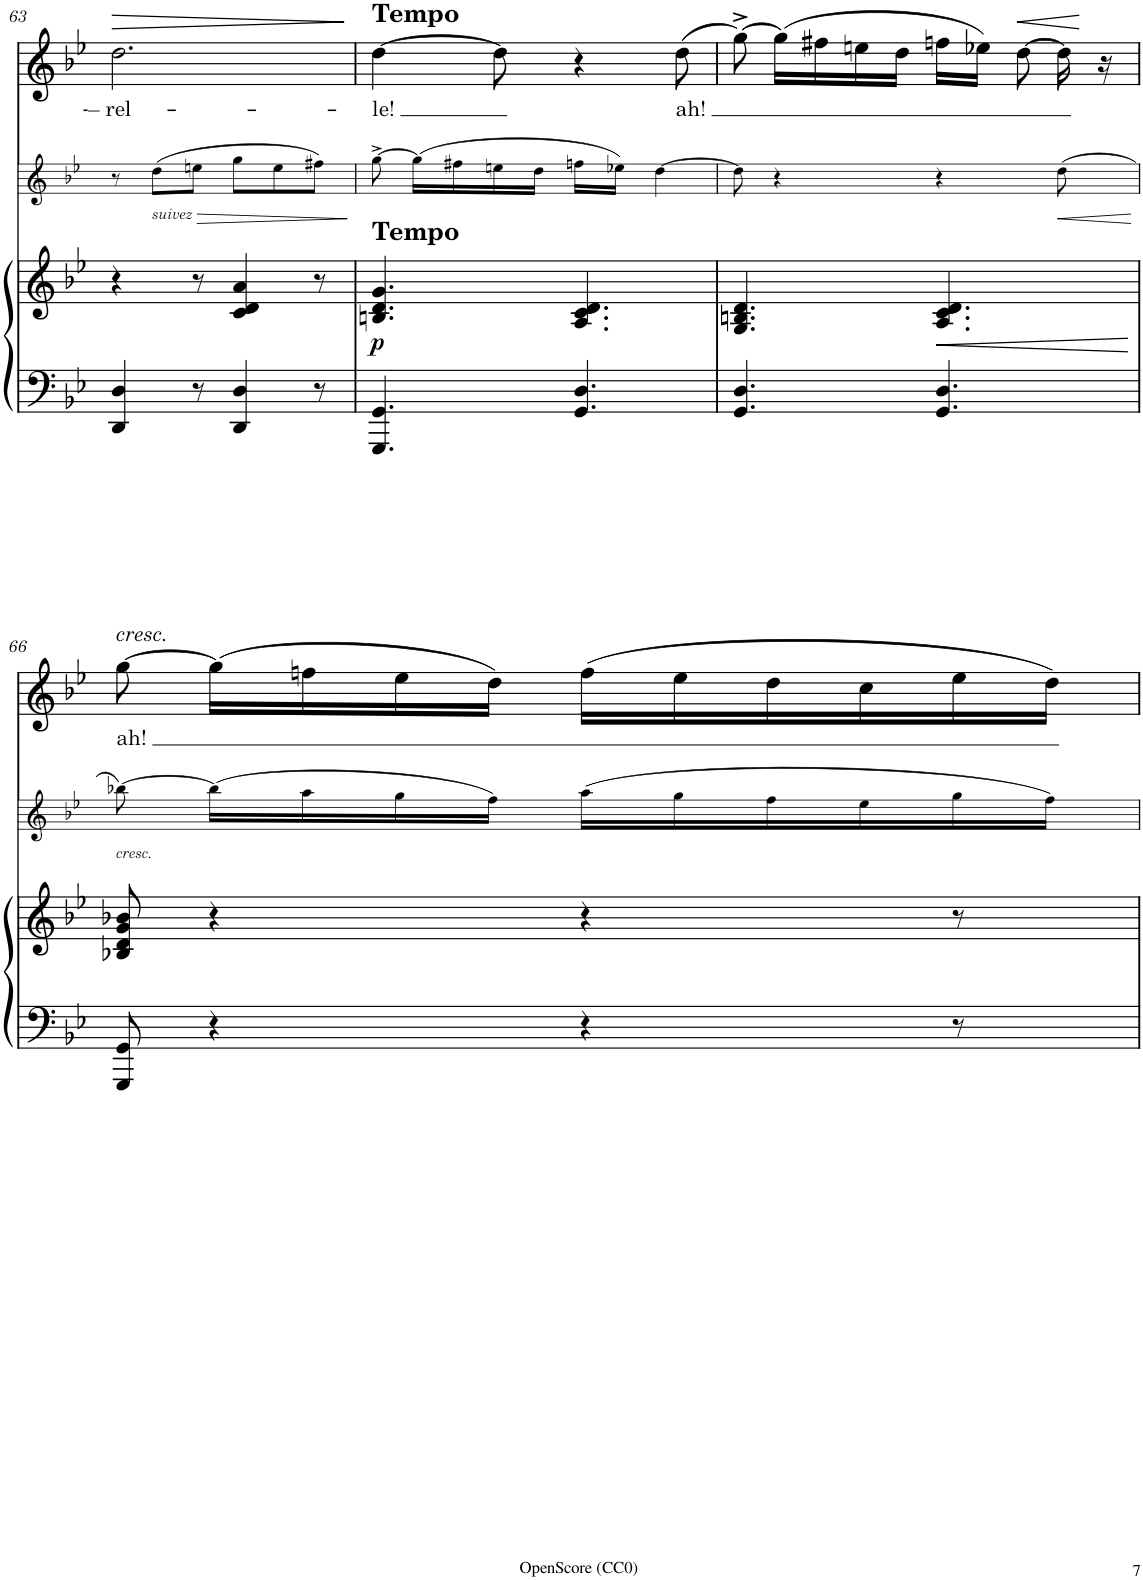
**kern	**kern	**dynam	**kern	**dynam	**kern	**text	**dynam
*part3	*part3	*part3	*part2	*part2	*part1	*part1	*part1
*staff4	*staff3	*staff3/4	*staff2	*staff2	*staff1	*staff1	*staff1
*I"Piano	*	*	*I"Flute	*	*I"Chant Voice	*	*
*I'Pno	*	*	*I'Fl	*	*	*	*
!!LO:PB:g=z
*clefF4	*clefG2	*	*clefG2	*	*clefG2	*	*
*k[b-e-]	*k[b-e-]	*	*k[b-e-]	*	*k[b-e-]	*	*
*M6/8	*M6/8	*	*M6/8	*	*M6/8	*	*
=63	=63	=63	=63	=63	=63	=63	=63
!	!	!	!	!	!	!LO:LY:b	!LO:HP:b
4DD/ 4D/	4r	.	8r	.	2.dd\	-– rel-	>
!	!	!	!LO:TX:b:i:t=suivez	!	!	!	!
.	.	.	(8dd\L	.	.	.	.
!	!	!	!	!LO:HP:b	!	!	!
8r	8r	.	8een\J	>	.	.	.
4DD/ 4D/	4c/ 4d/ 4a/	.	8gg\L	.	.	.	.
.	.	.	8ee\	.	.	.	.
8r	8r	.	8ff#X\J)	.	.	.	.
.	.	.	.	]	.	.	]
=64	=64	=64	=64	=64	=64	=64	=64
!	!	!	!	!	!LO:TX:a:B:t=Tempo	!	!
!	!LO:TX:a:B:t=Tempo	!	!	!	!	!	!
!	!	!LO:DY:b	!	!	!	!LO:LY:b	!
4.GGG/ 4.GG/	4.Bn/ 4.d/ 4.g/	p	[8gg^\	.	[4dd\	-le!	.
.	.	.	(16gg\LL]	.	.	.	.
.	.	.	16ff#X\	.	.	.	.
.	.	.	16een\	.	8dd\]	.	.
.	.	.	16dd\JJ	.	.	.	.
4.GG/ 4.D/	4.A/ 4.c/ 4.d/	.	16ffn\LL	.	4r	.	.
.	.	.	16ee-X\JJ)	.	.	.	.
.	.	.	[4dd\	.	.	.	.
!	!	!	!	!	!	!LO:LY:b	!
.	.	.	.	.	(8dd\	ah!	.
=65	=65	=65	=65	=65	=65	=65	=65
4.GG/ 4.D/	4.G/ 4.Bn/ 4.d/	.	8dd\]	.	[8gg^\)	.	.
.	.	.	4r	.	(16gg\LL]	.	.
.	.	.	.	.	16ff#X\	.	.
.	.	.	.	.	16een\	.	.
.	.	.	.	.	16dd\JJ	.	.
!	!	!LO:HP:b	!	!	!	!	!
4.GG/ 4.D/	4.A/ 4.c/ 4.d/	<	4r	.	16ffn\LL	.	.
.	.	.	.	.	16ee-X\JJ)	.	.
!	!	!	!	!	!	!	!LO:HP:b
.	.	.	.	.	[8dd\	.	<
!	!	!	!	!LO:HP:b	!	!	!
.	.	.	(8dd\	<	16dd\]	.	.
.	.	.	.	.	16r	.	[
.	.	[	.	[	.	.	.
!!LO:LB:g=z
=66	=66	=66	=66	=66	=66	=66	=66
!	!	!	!	!	!LO:TX:a:i:t=cresc.	!	!
!	!	!	!LO:TX:b:i:t=cresc.	!	!	!	!
!	!	!	!	!	!	!LO:LY:b	!
8GGG/ 8GG/	8B-X/ 8d/ 8g/ 8b-X/	.	[8bb-X\)	.	[8gg\	ah!	.
4r	4r	.	(16bb-\LL]	.	(16gg\LL]	.	.
.	.	.	16aa\	.	16ffn\	.	.
.	.	.	16gg\	.	16ee-\	.	.
.	.	.	16ff\JJ)	.	16dd\JJ)	.	.
4r	4r	.	(16aa\LL	.	(16ff\LL	.	.
.	.	.	16gg\	.	16ee-\	.	.
.	.	.	16ff\	.	16dd\	.	.
.	.	.	16ee-\	.	16cc\	.	.
8r	8r	.	16gg\	.	16ee-\	.	.
.	.	.	16ff\JJ)	.	16dd\JJ)	.	.
=	=	=	=	=	=	=	=
*-	*-	*-	*-	*-	*-	*-	*-
